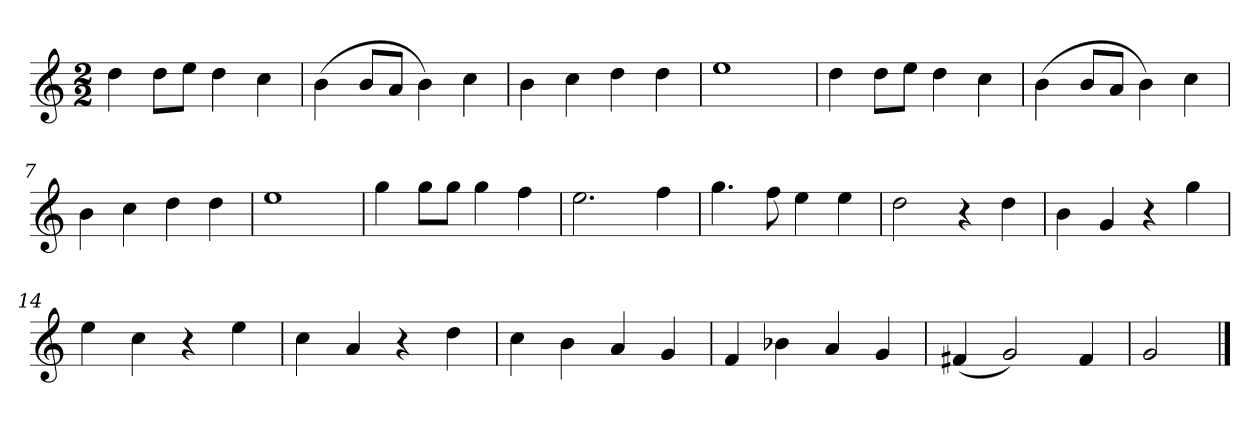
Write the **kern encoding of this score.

**kern
*part1
*staff1
*k[]
*M2/2
*MM120
=1
4dd
8ddL
8eeJ
4dd
4cc
=2
(4b
8bL
8aJ
4b)
4cc
=3
4b
4cc
4dd
4dd
=4
1ee
=5
4dd
8ddL
8eeJ
4dd
4cc
=6
(4b
8bL
8aJ
4b)
4cc
=7
4b
4cc
4dd
4dd
=8
1ee
=9
4gg
8ggL
8ggJ
4gg
4ff
=10
2.ee
4ff
=11
4.gg
8ff
4ee
4ee
=12
2dd
4r
4dd
=13
4b
4g
4r
4gg
=14
4ee
4cc
4r
4ee
=15
4cc
4a
4r
4dd
=16
4cc
4b
4a
4g
=17
4f
4b-X
4a
4g
=18
(4f#X
2g)
4f#
=19
2g
==
*-
